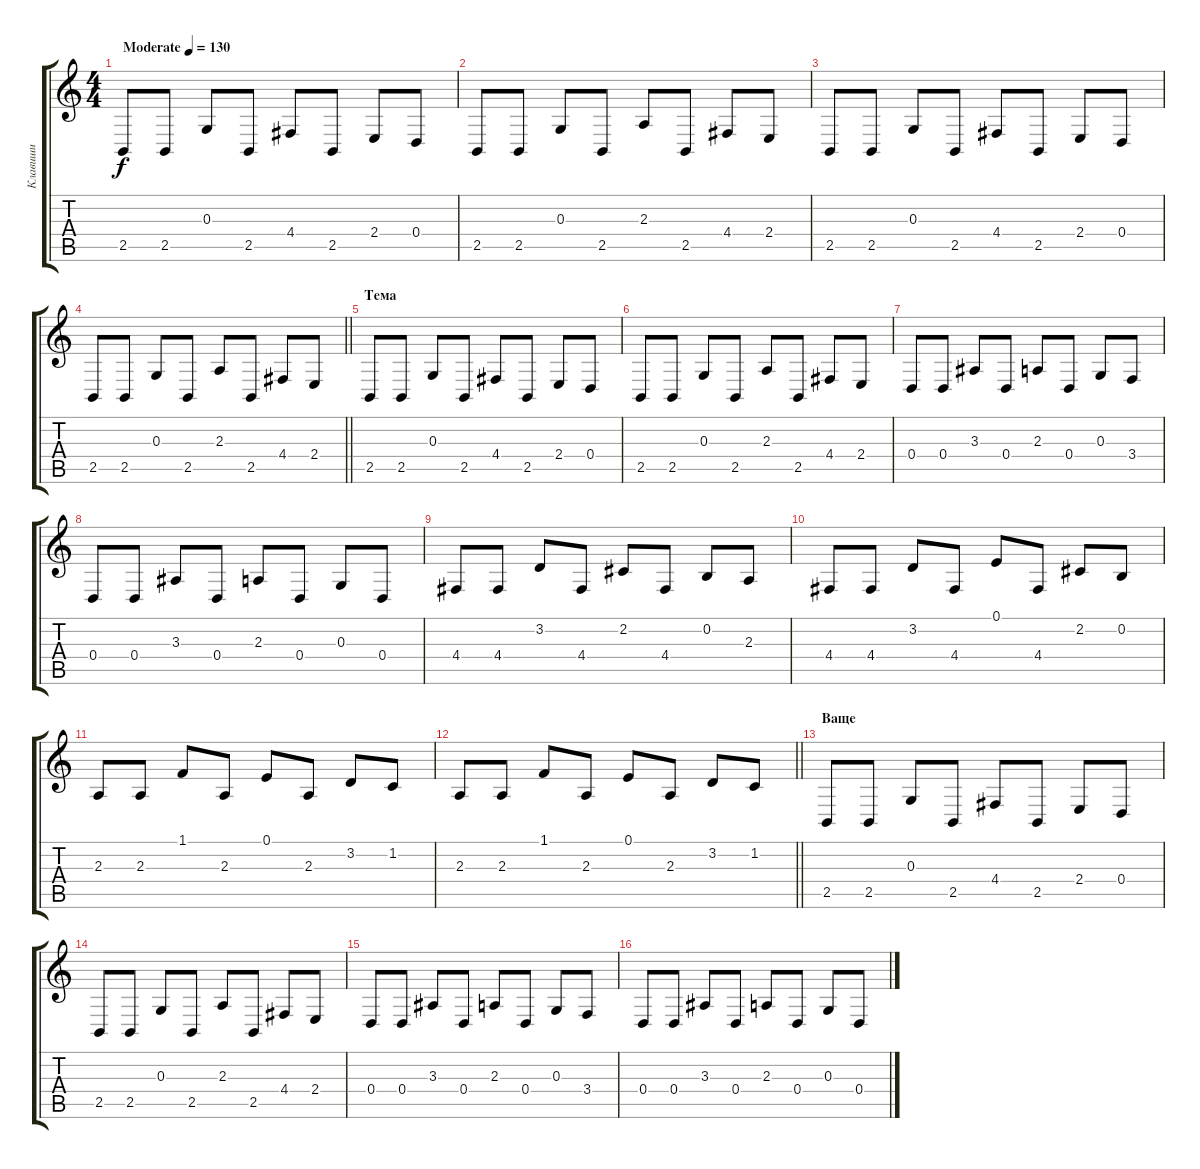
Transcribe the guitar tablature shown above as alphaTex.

\track ("Клавиши" "Клавиши") {instrument lead1square}
\staff {score tabs}
\tuning (E4 B3 G3 D3 A2 E2) {hide}
\ts (4 4)
\tempo (130 "Moderate")
\clef g2
\ks c
2.5.8{dy f instrument lead1square} 2.5.8 0.3.8 2.5.8 4.4.8 2.5.8 2.4.8 0.4.8 |
2.5.8 2.5.8 0.3.8 2.5.8 2.3.8 2.5.8 4.4.8 2.4.8 |
2.5.8 2.5.8 0.3.8 2.5.8 4.4.8 2.5.8 2.4.8 0.4.8 |
\barLineRight lightlight
2.5.8 2.5.8 0.3.8 2.5.8 2.3.8 2.5.8 4.4.8 2.4.8 |
\section ("" "Тема")
2.5.8 2.5.8 0.3.8 2.5.8 4.4.8 2.5.8 2.4.8 0.4.8 |
2.5.8 2.5.8 0.3.8 2.5.8 2.3.8 2.5.8 4.4.8 2.4.8 |
0.4.8 0.4.8 3.3.8 0.4.8 2.3.8 0.4.8 0.3.8 3.4.8 |
0.4.8 0.4.8 3.3.8 0.4.8 2.3.8 0.4.8 0.3.8 0.4.8 |
4.4.8 4.4.8 3.2.8 4.4.8 2.2.8 4.4.8 0.2.8 2.3.8 |
4.4.8 4.4.8 3.2.8 4.4.8 0.1.8 4.4.8 2.2.8 0.2.8 |
2.3.8 2.3.8 1.1.8 2.3.8 0.1.8 2.3.8 3.2.8 1.2.8 |
\barLineRight lightlight
2.3.8 2.3.8 1.1.8 2.3.8 0.1.8 2.3.8 3.2.8 1.2.8 |
\section ("" "Ваще")
2.5.8 2.5.8 0.3.8 2.5.8 4.4.8 2.5.8 2.4.8 0.4.8 |
2.5.8 2.5.8 0.3.8 2.5.8 2.3.8 2.5.8 4.4.8 2.4.8 |
0.4.8 0.4.8 3.3.8 0.4.8 2.3.8 0.4.8 0.3.8 3.4.8 |
0.4.8 0.4.8 3.3.8 0.4.8 2.3.8 0.4.8 0.3.8 0.4.8
